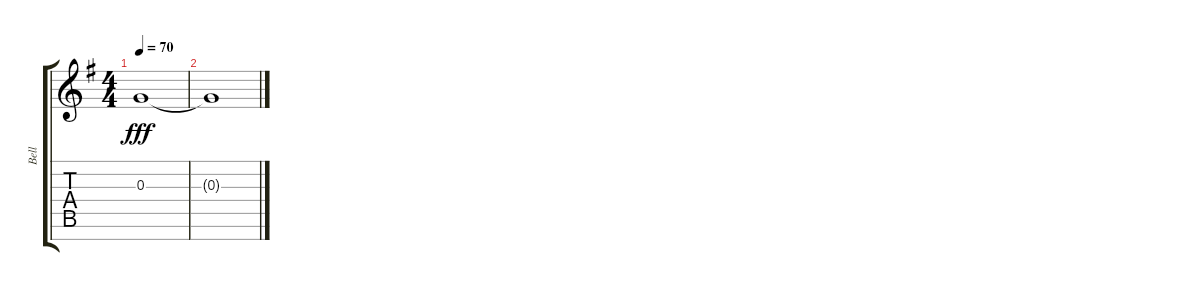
\track ("Bell" "Bell") {instrument tubularbells}
\staff {score tabs}
\tuning (E5 B4 G4 D4 A3 E3 B2) {hide}
\ts (4 4)
\tempo 70
\clef g2
\ks g
0.3.1{dy fff} |
0.3{t}.1
